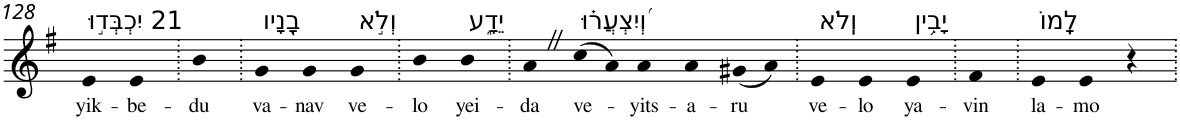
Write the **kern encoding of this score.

**kern	**text
*part1	*part1
*staff1	*staff1
*I"Piano	*
*I'Pno	*
!!LO:PB:g=z
*clefG2	*
*k[f#]	*
*G:	*
=128	=128
!LO:TX:a:t=21 יִכְבְּד֣וּ	!
!	!LO:LY:b
4e	yik-
!	!LO:LY:b
4e	-be-
=129.	=129.
!	!LO:LY:b
4b	-du
=130.	=130.
!LO:TX:a:t=בָ֭נָיו	!
!	!LO:LY:b
4g	va-
!	!LO:LY:b
4g	-nav
!LO:TX:a:t=וְלֹ֣א	!
!	!LO:LY:b
4g	ve-
=131.	=131.
!	!LO:LY:b
4b	-lo
!LO:TX:a:t=יֵדָ֑ע	!
!	!LO:LY:b
4b	yei-
=132.	=132.
!	!LO:LY:b
4aZ	-da
!LO:TX:a:t=וְ֝יִצְעֲר֗וּ	!
!	!LO:LY:b
(8cc	ve-
8a)	.
!	!LO:LY:b
4a	-yits-
!	!LO:LY:b
4a	-a-
!	!LO:LY:b
(8g#X	-ru
8a)	.
=133.	=133.
!LO:TX:a:t=וְֽלֹא	!
!	!LO:LY:b
4e	ve-
!	!LO:LY:b
4e	-lo
!LO:TX:a:t=יָבִ֥ין	!
!	!LO:LY:b
4e	ya-
=134.	=134.
!	!LO:LY:b
4f#	-vin
=135.	=135.
!LO:TX:a:t=לָֽמוֹ	!
!	!LO:LY:b
4e	la-
!	!LO:LY:b
4e	-mo
4r	.
=.	=.
*-	*-
